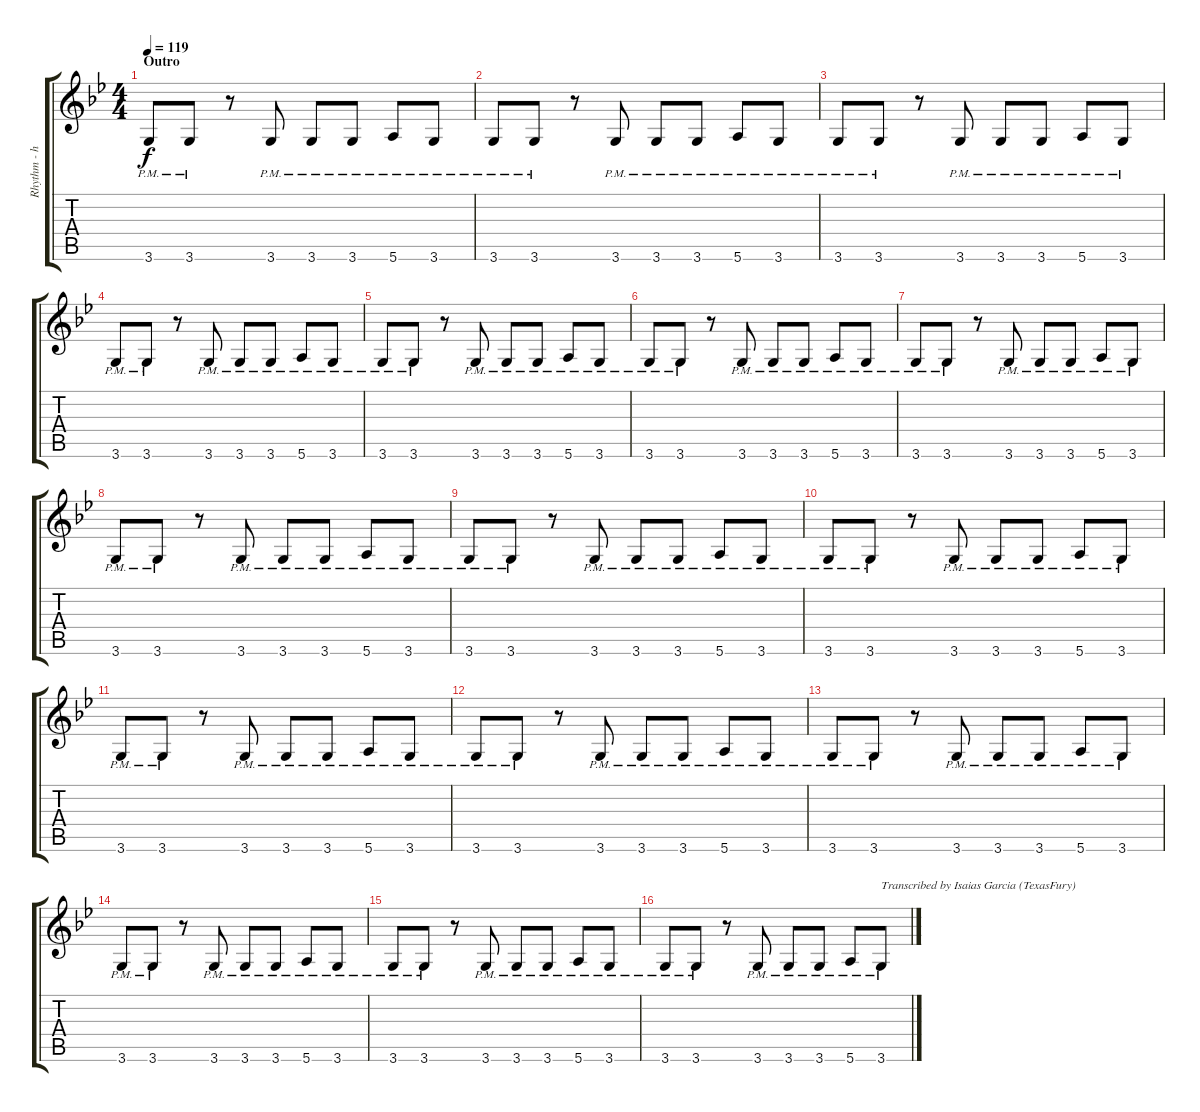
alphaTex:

\track ("Rhythm - heavy - right" "Rhythm - h") {instrument distortionguitar}
\staff {score tabs}
\tuning (E4 B3 G3 D3 A2 E2) {hide}
\ts (4 4)
\section ("" "Outro")
\tempo 119
\clef g2
\ks bb
3.6{pm}.8{dy f} 3.6{pm}.8 r.8 3.6{pm}.8 3.6{pm}.8 3.6{pm}.8 5.6{pm}.8 3.6{pm}.8 |
3.6{pm}.8 3.6{pm}.8 r.8 3.6{pm}.8 3.6{pm}.8 3.6{pm}.8 5.6{pm}.8 3.6{pm}.8 |
3.6{pm}.8 3.6{pm}.8 r.8 3.6{pm}.8 3.6{pm}.8 3.6{pm}.8 5.6{pm}.8 3.6{pm}.8 |
3.6{pm}.8 3.6{pm}.8 r.8 3.6{pm}.8 3.6{pm}.8 3.6{pm}.8 5.6{pm}.8 3.6{pm}.8 |
3.6{pm}.8 3.6{pm}.8 r.8 3.6{pm}.8 3.6{pm}.8 3.6{pm}.8 5.6{pm}.8 3.6{pm}.8 |
3.6{pm}.8 3.6{pm}.8 r.8 3.6{pm}.8 3.6{pm}.8 3.6{pm}.8 5.6{pm}.8 3.6{pm}.8 |
3.6{pm}.8 3.6{pm}.8 r.8 3.6{pm}.8 3.6{pm}.8 3.6{pm}.8 5.6{pm}.8 3.6{pm}.8 |
3.6{pm}.8 3.6{pm}.8 r.8 3.6{pm}.8 3.6{pm}.8 3.6{pm}.8 5.6{pm}.8 3.6{pm}.8 |
3.6{pm}.8 3.6{pm}.8 r.8 3.6{pm}.8 3.6{pm}.8 3.6{pm}.8 5.6{pm}.8 3.6{pm}.8 |
3.6{pm}.8 3.6{pm}.8 r.8 3.6{pm}.8 3.6{pm}.8 3.6{pm}.8 5.6{pm}.8 3.6{pm}.8 |
3.6{pm}.8 3.6{pm}.8 r.8 3.6{pm}.8 3.6{pm}.8 3.6{pm}.8 5.6{pm}.8 3.6{pm}.8 |
3.6{pm}.8 3.6{pm}.8 r.8 3.6{pm}.8 3.6{pm}.8 3.6{pm}.8 5.6{pm}.8 3.6{pm}.8 |
3.6{pm}.8 3.6{pm}.8 r.8 3.6{pm}.8 3.6{pm}.8 3.6{pm}.8 5.6{pm}.8 3.6{pm}.8 |
3.6{pm}.8 3.6{pm}.8 r.8 3.6{pm}.8 3.6{pm}.8 3.6{pm}.8 5.6{pm}.8 3.6{pm}.8 |
3.6{pm}.8 3.6{pm}.8 r.8 3.6{pm}.8 3.6{pm}.8 3.6{pm}.8 5.6{pm}.8 3.6{pm}.8 |
3.6{pm}.8 3.6{pm}.8 r.8 3.6{pm}.8 3.6{pm}.8 3.6{pm}.8 5.6{pm}.8 3.6{pm}.8{txt "Transcribed by Isaias Garcia (TexasFury)"}
